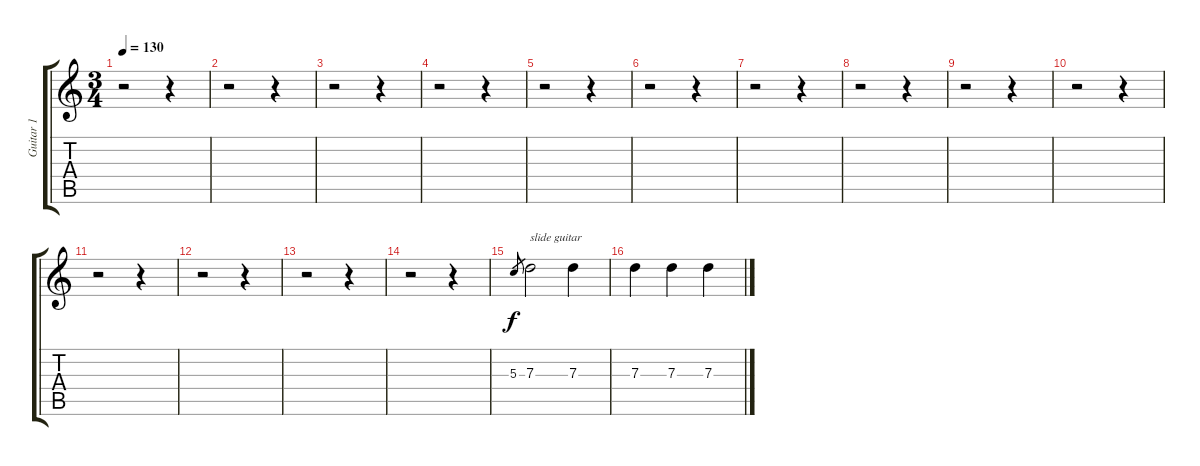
\track ("Guitar 1" "Guitar 1") {instrument electricguitarclean}
\staff {score tabs}
\tuning (E4 B3 G3 D3 A2 E2) {hide}
\ts (3 4)
\tempo 130
\clef g2
\ks c
r.2{dy f} r.4 |
r.2 r.4 |
r.2 r.4 |
r.2 r.4 |
r.2 r.4 |
r.2 r.4 |
r.2 r.4 |
r.2 r.4 |
r.2 r.4 |
r.2 r.4 |
r.2 r.4 |
r.2 r.4 |
r.2 r.4 |
r.2 r.4 |
5.3.8{gr} 7.3.2{txt "slide guitar"} 7.3.4 |
7.3.4 7.3.4 7.3{ss}.4
